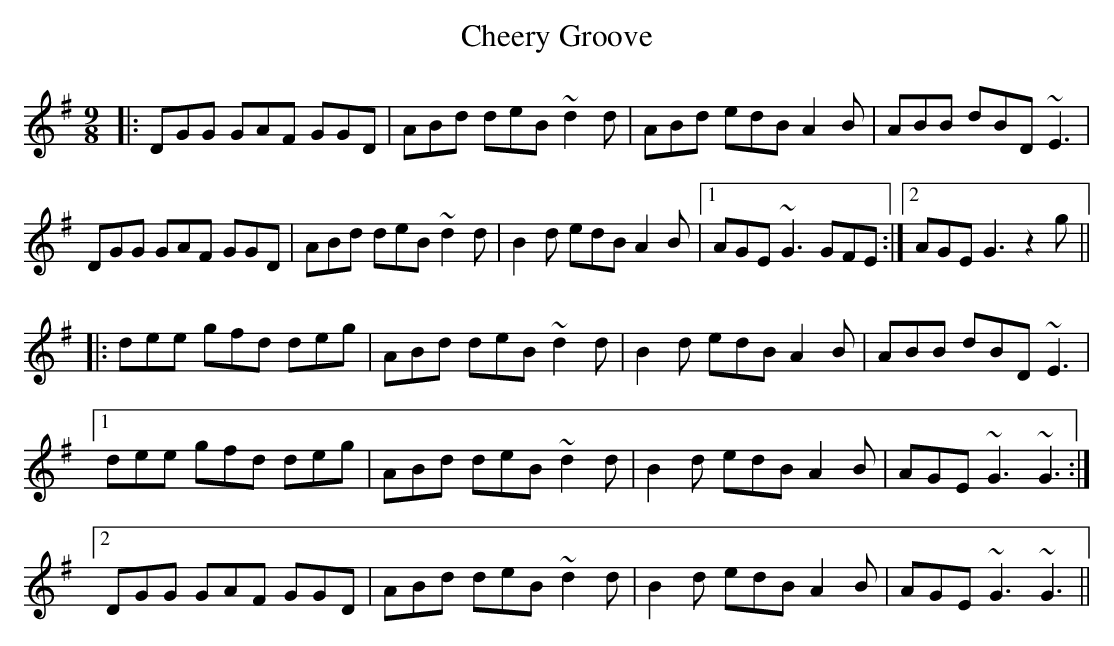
X:1
T: Cheery Groove
M: 9/8
L: 1/8
K: Gmaj
|:DGG GAF GGD|ABd deB ~d2 d|ABd edB A2 B|ABB dBD ~E3|
DGG GAF GGD|ABd deB ~d2 d|B2 d edB A2 B|1 AGE ~G3 GFE:|2 AGE G3 z2 g||
|:dee gfd deg|ABd deB ~d2 d|B2 d edB A2 B|ABB dBD ~E3|
[1dee gfd deg|ABd deB ~d2 d|B2 d edB A2 B|AGE ~G3 ~G3:|
[2DGG GAF GGD|ABd deB ~d2 d|B2 d edB A2 B|AGE ~G3 ~G3||
